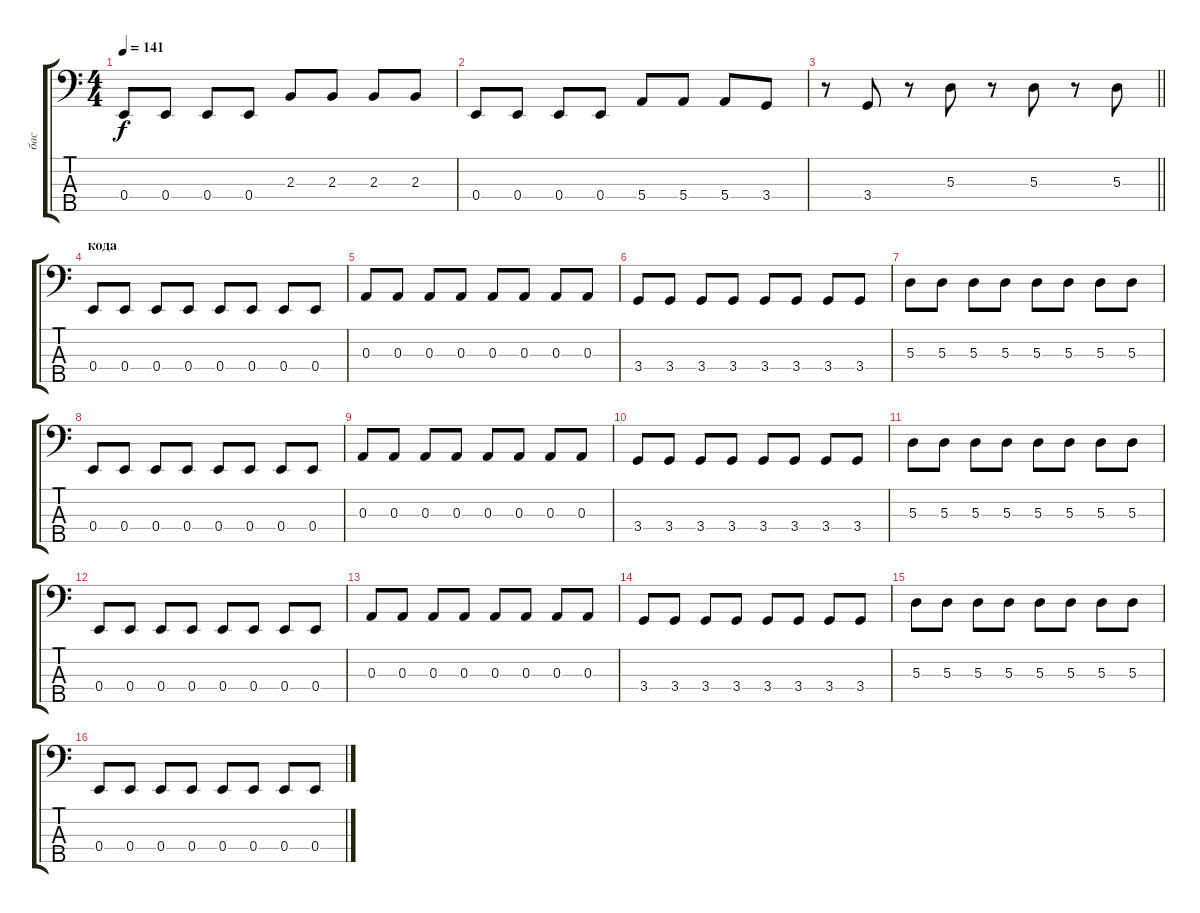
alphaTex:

\track ("бас" "бас") {instrument electricbassfinger}
\staff {score tabs}
\tuning (G2 D2 A1 E1 B0) {hide}
\ts (4 4)
\tempo 141
\clef f4
\ks c
0.4.8{dy f} 0.4.8 0.4.8 0.4.8 2.3.8 2.3.8 2.3.8 2.3.8 |
0.4.8 0.4.8 0.4.8 0.4.8 5.4.8 5.4.8 5.4.8 3.4.8 |
\barLineRight lightlight
r.8 3.4.8 r.8 5.3.8 r.8 5.3.8 r.8 5.3.8 |
\section ("" "кода")
0.4.8 0.4.8 0.4.8 0.4.8 0.4.8 0.4.8 0.4.8 0.4.8 |
0.3.8 0.3.8 0.3.8 0.3.8 0.3.8 0.3.8 0.3.8 0.3.8 |
3.4.8 3.4.8 3.4.8 3.4.8 3.4.8 3.4.8 3.4.8 3.4.8 |
5.3.8 5.3.8 5.3.8 5.3.8 5.3.8 5.3.8 5.3.8 5.3.8 |
0.4.8 0.4.8 0.4.8 0.4.8 0.4.8 0.4.8 0.4.8 0.4.8 |
0.3.8 0.3.8 0.3.8 0.3.8 0.3.8 0.3.8 0.3.8 0.3.8 |
3.4.8 3.4.8 3.4.8 3.4.8 3.4.8 3.4.8 3.4.8 3.4.8 |
5.3.8 5.3.8 5.3.8 5.3.8 5.3.8 5.3.8 5.3.8 5.3.8 |
0.4.8 0.4.8 0.4.8 0.4.8 0.4.8 0.4.8 0.4.8 0.4.8 |
0.3.8 0.3.8 0.3.8 0.3.8 0.3.8 0.3.8 0.3.8 0.3.8 |
3.4.8 3.4.8 3.4.8 3.4.8 3.4.8 3.4.8 3.4.8 3.4.8 |
5.3.8 5.3.8 5.3.8 5.3.8 5.3.8 5.3.8 5.3.8 5.3.8 |
0.4.8 0.4.8 0.4.8 0.4.8 0.4.8 0.4.8 0.4.8 0.4.8
